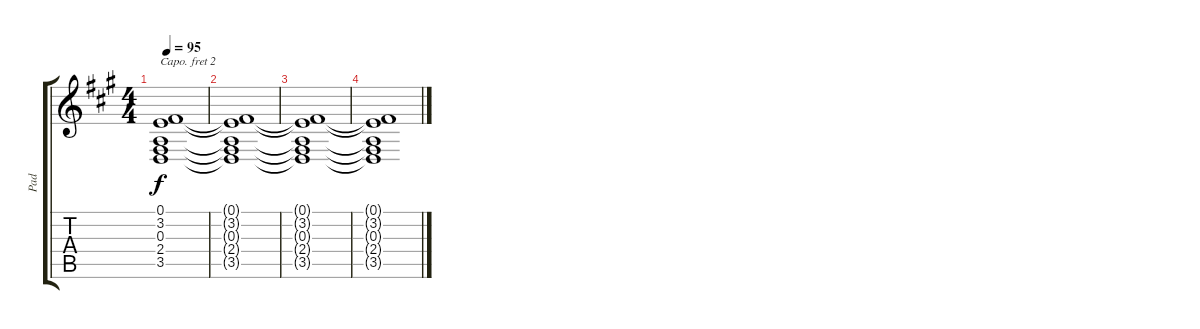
\track ("Pad" "Pad") {instrument pad7halo}
\staff {score tabs}
\capo 2
\tuning (E4 B3 G3 D3 A2 E2) {hide}
\ts (4 4)
\tempo 95
\clef g2
\ks a
(0.1{t} 3.2{t} 0.3{t} 2.4{t} 3.5{t}).1{dy f} |
(0.1{t} 3.2{t} 0.3{t} 2.4{t} 3.5{t}).1{volume 2} |
(0.1{t} 3.2{t} 0.3{t} 2.4{t} 3.5{t}).1 |
(0.1{t} 3.2{t} 0.3{t} 2.4{t} 3.5{t}).1
